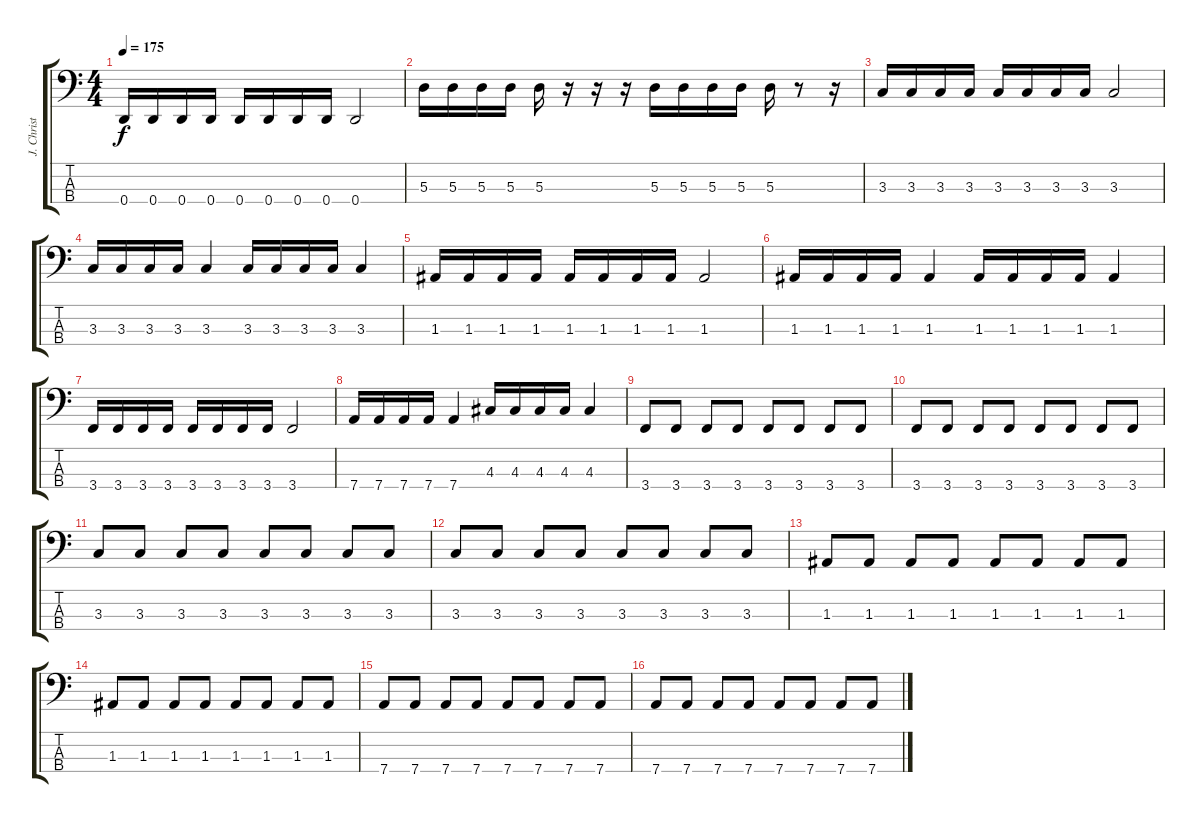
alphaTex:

\track ("J. Christ" "J. Christ") {instrument electricbassfinger}
\staff {score tabs}
\tuning (G2 D2 A1 D1) {hide}
\ts (4 4)
\tempo 175
\clef f4
\ks c
0.4.16{dy f} 0.4.16 0.4.16 0.4.16 0.4.16 0.4.16 0.4.16 0.4.16 0.4.2 |
5.3.16 5.3.16 5.3.16 5.3.16 5.3.16 r.16 r.16 r.16 5.3.16 5.3.16 5.3.16 5.3.16 5.3.16 r.8 r.16 |
3.3.16 3.3.16 3.3.16 3.3.16 3.3.16 3.3.16 3.3.16 3.3.16 3.3.2 |
3.3.16 3.3.16 3.3.16 3.3.16 3.3.4 3.3.16 3.3.16 3.3.16 3.3.16 3.3.4 |
1.3.16 1.3.16 1.3.16 1.3.16 1.3.16 1.3.16 1.3.16 1.3.16 1.3.2 |
1.3.16 1.3.16 1.3.16 1.3.16 1.3.4 1.3.16 1.3.16 1.3.16 1.3.16 1.3.4 |
3.4.16 3.4.16 3.4.16 3.4.16 3.4.16 3.4.16 3.4.16 3.4.16 3.4.2 |
7.4.16 7.4.16 7.4.16 7.4.16 7.4.4 4.3.16 4.3.16 4.3.16 4.3.16 4.3.4 |
3.4.8 3.4.8 3.4.8 3.4.8 3.4.8 3.4.8 3.4.8 3.4.8 |
3.4.8 3.4.8 3.4.8 3.4.8 3.4.8 3.4.8 3.4.8 3.4.8 |
3.3.8 3.3.8 3.3.8 3.3.8 3.3.8 3.3.8 3.3.8 3.3.8 |
3.3.8 3.3.8 3.3.8 3.3.8 3.3.8 3.3.8 3.3.8 3.3.8 |
1.3.8 1.3.8 1.3.8 1.3.8 1.3.8 1.3.8 1.3.8 1.3.8 |
1.3.8 1.3.8 1.3.8 1.3.8 1.3.8 1.3.8 1.3.8 1.3.8 |
7.4.8 7.4.8 7.4.8 7.4.8 7.4.8 7.4.8 7.4.8 7.4.8 |
7.4.8 7.4.8 7.4.8 7.4.8 7.4.8 7.4.8 7.4.8 7.4.8
